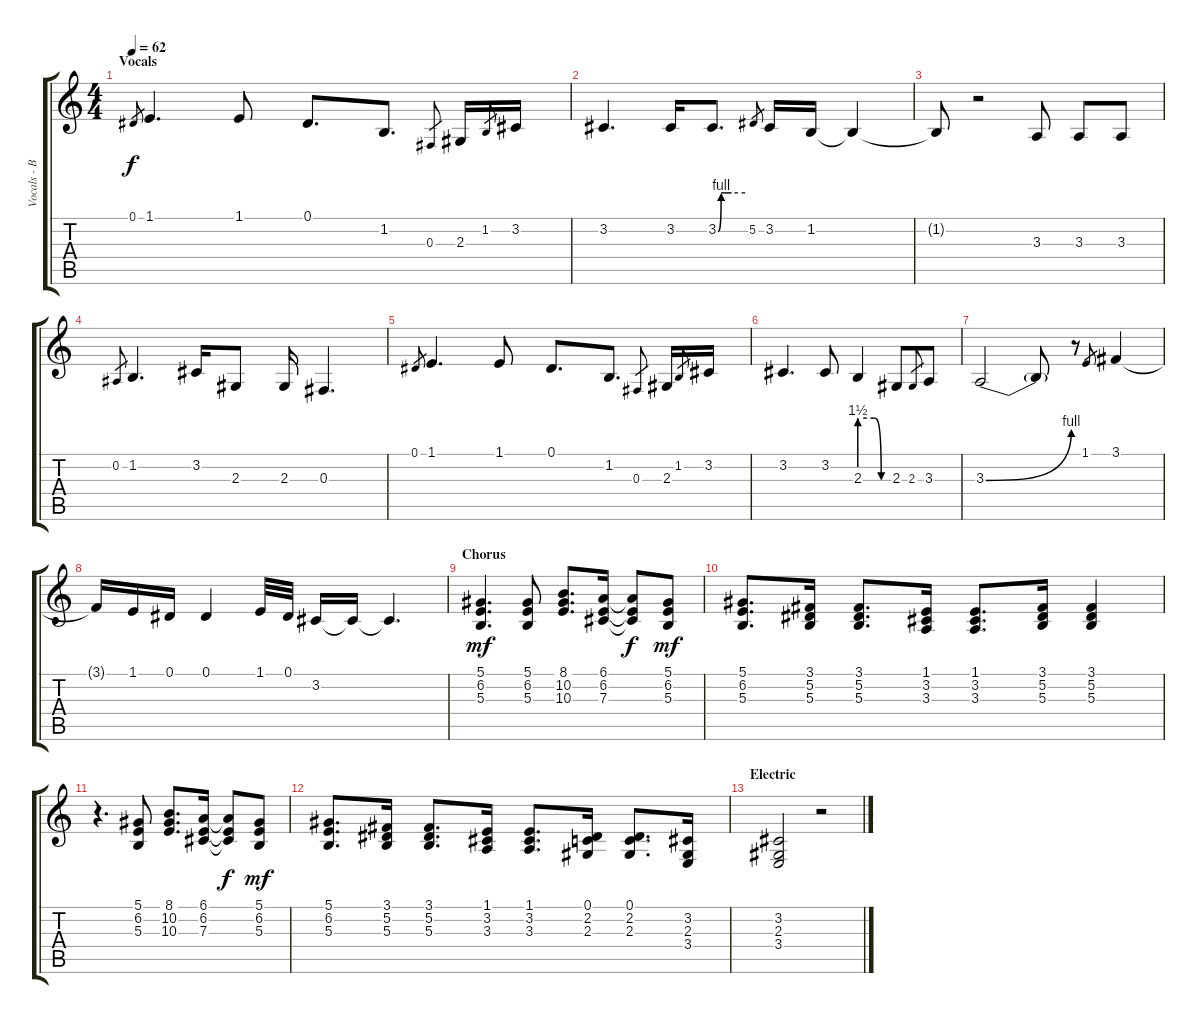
\track ("Vocals - Backing Vocals" "Vocals - B") {instrument altosax}
\staff {score tabs}
\tuning (Eb4 Bb3 Gb3 Db3 Ab2 Eb2) {hide}
\ts (4 4)
\section ("" "Vocals")
\tempo 62
\clef g2
\ks c
0.1.8{gr dy f} 1.1.4{d} 1.1.8 0.1.8{d} 1.2.8{d} 0.3.8{gr} 2.3.16 1.2.8{gr} 3.2.16 |
3.2.4{d} 3.2.16 3.2{be (custom 0 0 7 4 15 4 30 4 60 4)}.8{d} 5.2.8{gr} 3.2.16 1.2.16 1.2{t}.4 |
1.2{t}.8 r.2 3.3.8 3.3.8 3.3.8 |
0.2.8{gr} 1.2.4{d} 3.2.16 2.3.8 2.3.16 0.3.4{d} |
0.1.8{gr} 1.1.4{d} 1.1.8 0.1.8{d} 1.2.8{d} 0.3.8{gr} 2.3.16 1.2.8{gr} 3.2.16 |
3.2.4{d} 3.2.8 2.3{be (custom 0 6 15 6 30 6 45 0 60 0)}.4 2.3.8 2.3.8{gr} 3.3.8 |
3.3{be (bend 0 0 60 4)}.2 3.3{t}.8 r.8 1.1.8{gr} 3.1.4 |
3.1{t}.16 1.1.16 0.1.16 0.1.4 1.1.32 0.1.32 3.2.16 3.2{t}.16 3.2{t}.4{d} |
\section ("" "Chorus")
(5.1 6.2 5.3).4{d dy mf} (5.1 6.2 5.3).8 (8.1 10.2 10.3).8{d} (6.1 6.2 7.3).16 (6.1{t} 6.2{t} 7.3{t}).8{dy f} (5.1 6.2 5.3).8{dy mf} |
(5.1 6.2 5.3).8{d} (3.1 5.2 5.3).16 (3.1 5.2 5.3).8{d} (1.1 3.2 3.3).16 (1.1 3.2 3.3).8{d} (3.1 5.2 5.3).16 (3.1 5.2 5.3).4 |
r.4{d} (5.1 6.2 5.3).8 (8.1 10.2 10.3).8{d} (6.1 6.2 7.3).16 (6.1{t} 6.2{t} 7.3{t}).8{dy f} (5.1 6.2 5.3).8{dy mf} |
(5.1 6.2 5.3).8{d} (3.1 5.2 5.3).16 (3.1 5.2 5.3).8{d} (1.1 3.2 3.3).16 (1.1 3.2 3.3).8{d} (0.1 2.2 2.3).16 (0.1 2.2 2.3).8{d} (3.2 2.3 3.4).16 |
\section ("" "Electric")
(3.2 2.3 3.4).2 r.2
